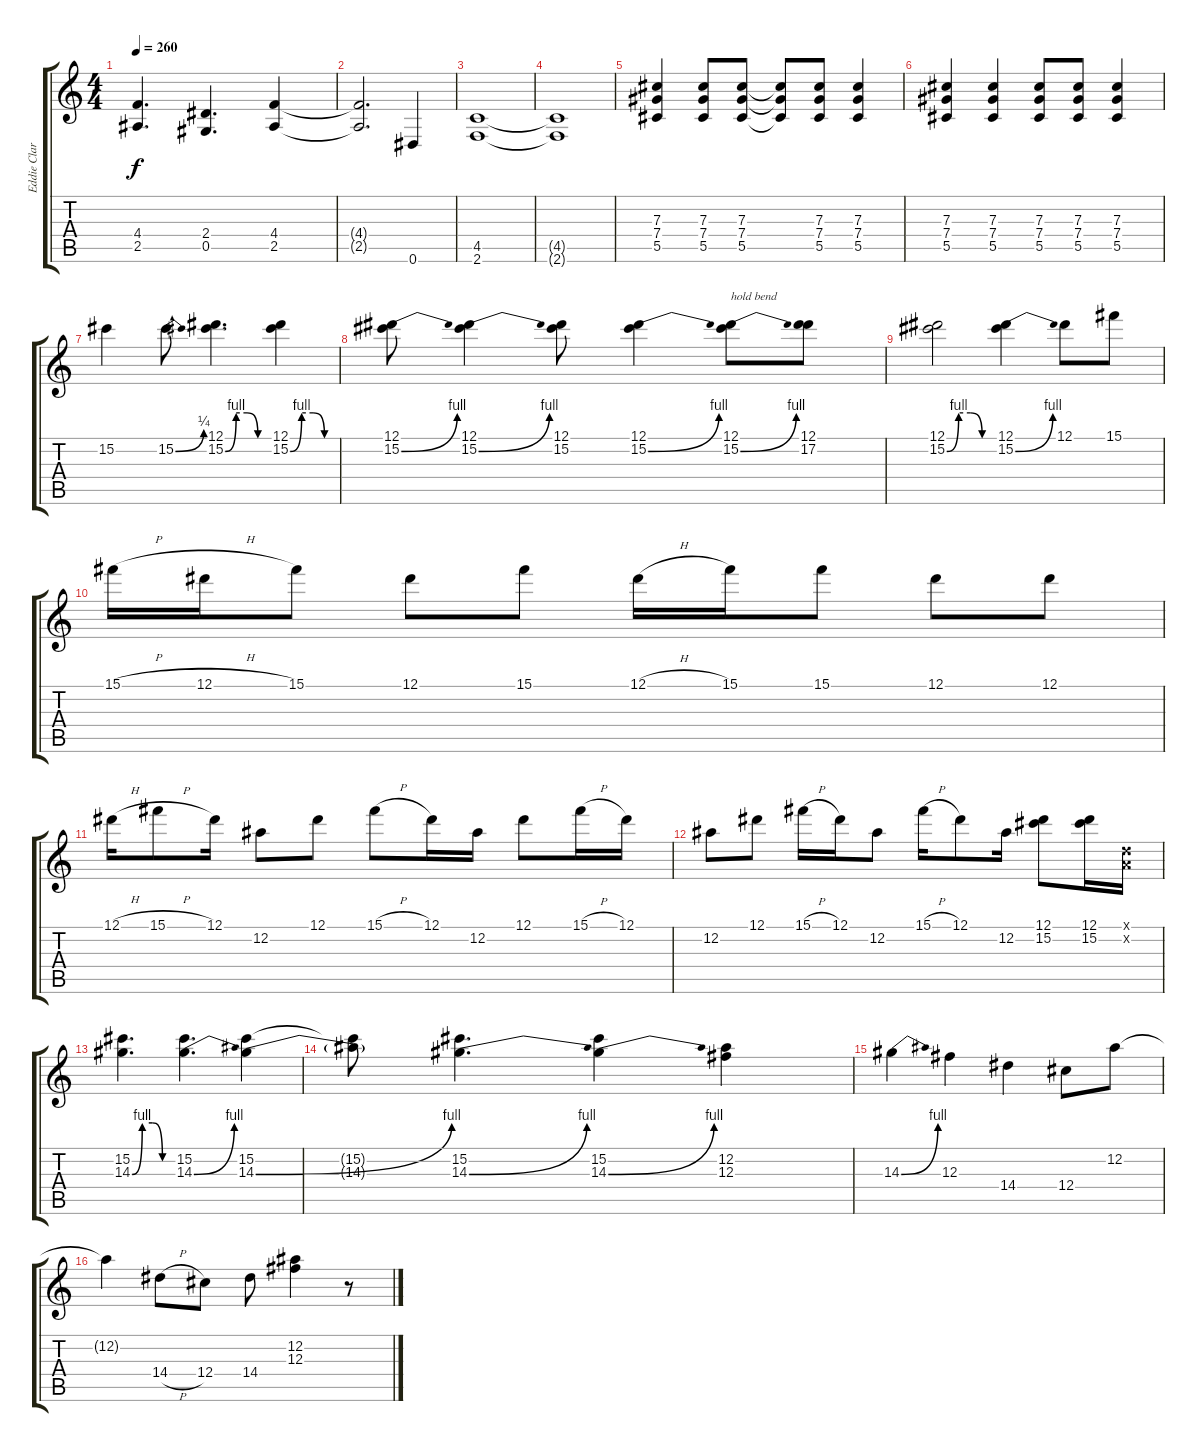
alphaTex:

\track ("Eddie Clarke-Lead" "Eddie Clar") {instrument distortionguitar}
\staff {score tabs}
\tuning (Eb4 Bb3 Gb3 Db3 Ab2 Eb2) {hide}
\ts (4 4)
\tempo 260
\clef g2
\ks c
(4.4 2.5).4{d dy f} (2.4 0.5).4{d} (4.4 2.5).4 |
(4.4{t} 2.5{t}).2{d} 0.6.4 |
(4.5 2.6).1 |
(4.5{t} 2.6{t}).1 |
(7.3 7.4 5.5).4 (7.3 7.4 5.5).8 (7.3 7.4 5.5).8 (7.3{t} 7.4{t} 5.5{t}).8 (7.3 7.4 5.5).8 (7.3 7.4 5.5).4 |
(7.3 7.4 5.5).4 (7.3 7.4 5.5).4 (7.3 7.4 5.5).8 (7.3 7.4 5.5).8 (7.3 7.4 5.5).4 |
15.2.4 15.2{be (bend 0 0 60 1)}.8 (12.1 15.2{be (custom 0 0 15 4 30 4 45 0 60 0)}).4{d} (12.1 15.2{be (custom 0 0 15 4 30 4 45 0 60 0)}).4 |
(12.1 15.2{be (bend 0 0 60 4)}).8 (12.1 15.2{be (bend 0 0 60 4)}).4 (12.1 15.2).8 (12.1 15.2{be (bend 0 0 60 4)}).4 (12.1 15.2{be (bend 0 0 60 4)}).8{txt "hold bend"} (12.1 17.2).8 |
(12.1 15.2{be (custom 0 0 15 4 30 4 45 0 60 0)}).2 (12.1 15.2{be (bend 0 0 60 4)}).4 12.1.8 15.1.8 |
15.1{h}.16 12.1{h}.16 15.1.8 12.1.8 15.1.8 12.1{h}.16 15.1.16 15.1.8 12.1.8 12.1.8 |
12.1{h}.16 15.1{h}.8 12.1.16 12.2.8 12.1.8 15.1{h}.8 12.1.16 12.2.16 12.1.8 15.1{h}.16 12.1.16 |
12.2.8 12.1.8 15.1{h}.16 12.1.16 12.2.8 15.1{h}.16 12.1.8 12.2.16 (12.1 15.2).8 (12.1 15.2).16 (-1.1{x} -1.2{x}).16 |
(15.2 14.3{be (custom 0 0 15 4 30 4 45 0 60 0)}).4{d} (15.2 14.3{be (bend 0 0 60 4)}).4{d} (15.2 14.3{be (bend 0 0 60 4)}).4 |
(15.2{t} 14.3{t}).8 (15.2 14.3{be (bend 0 0 60 4)}).4{d} (15.2 14.3{be (bend 0 0 60 4)}).4 (12.2 12.3).4 |
14.3{be (bend 0 0 60 4)}.4 12.3.4 14.4.4 12.4.8 12.2.8 |
12.2{t}.4 14.4{h}.8 12.4.8 14.4.8 (12.2 12.3).4 r.8
